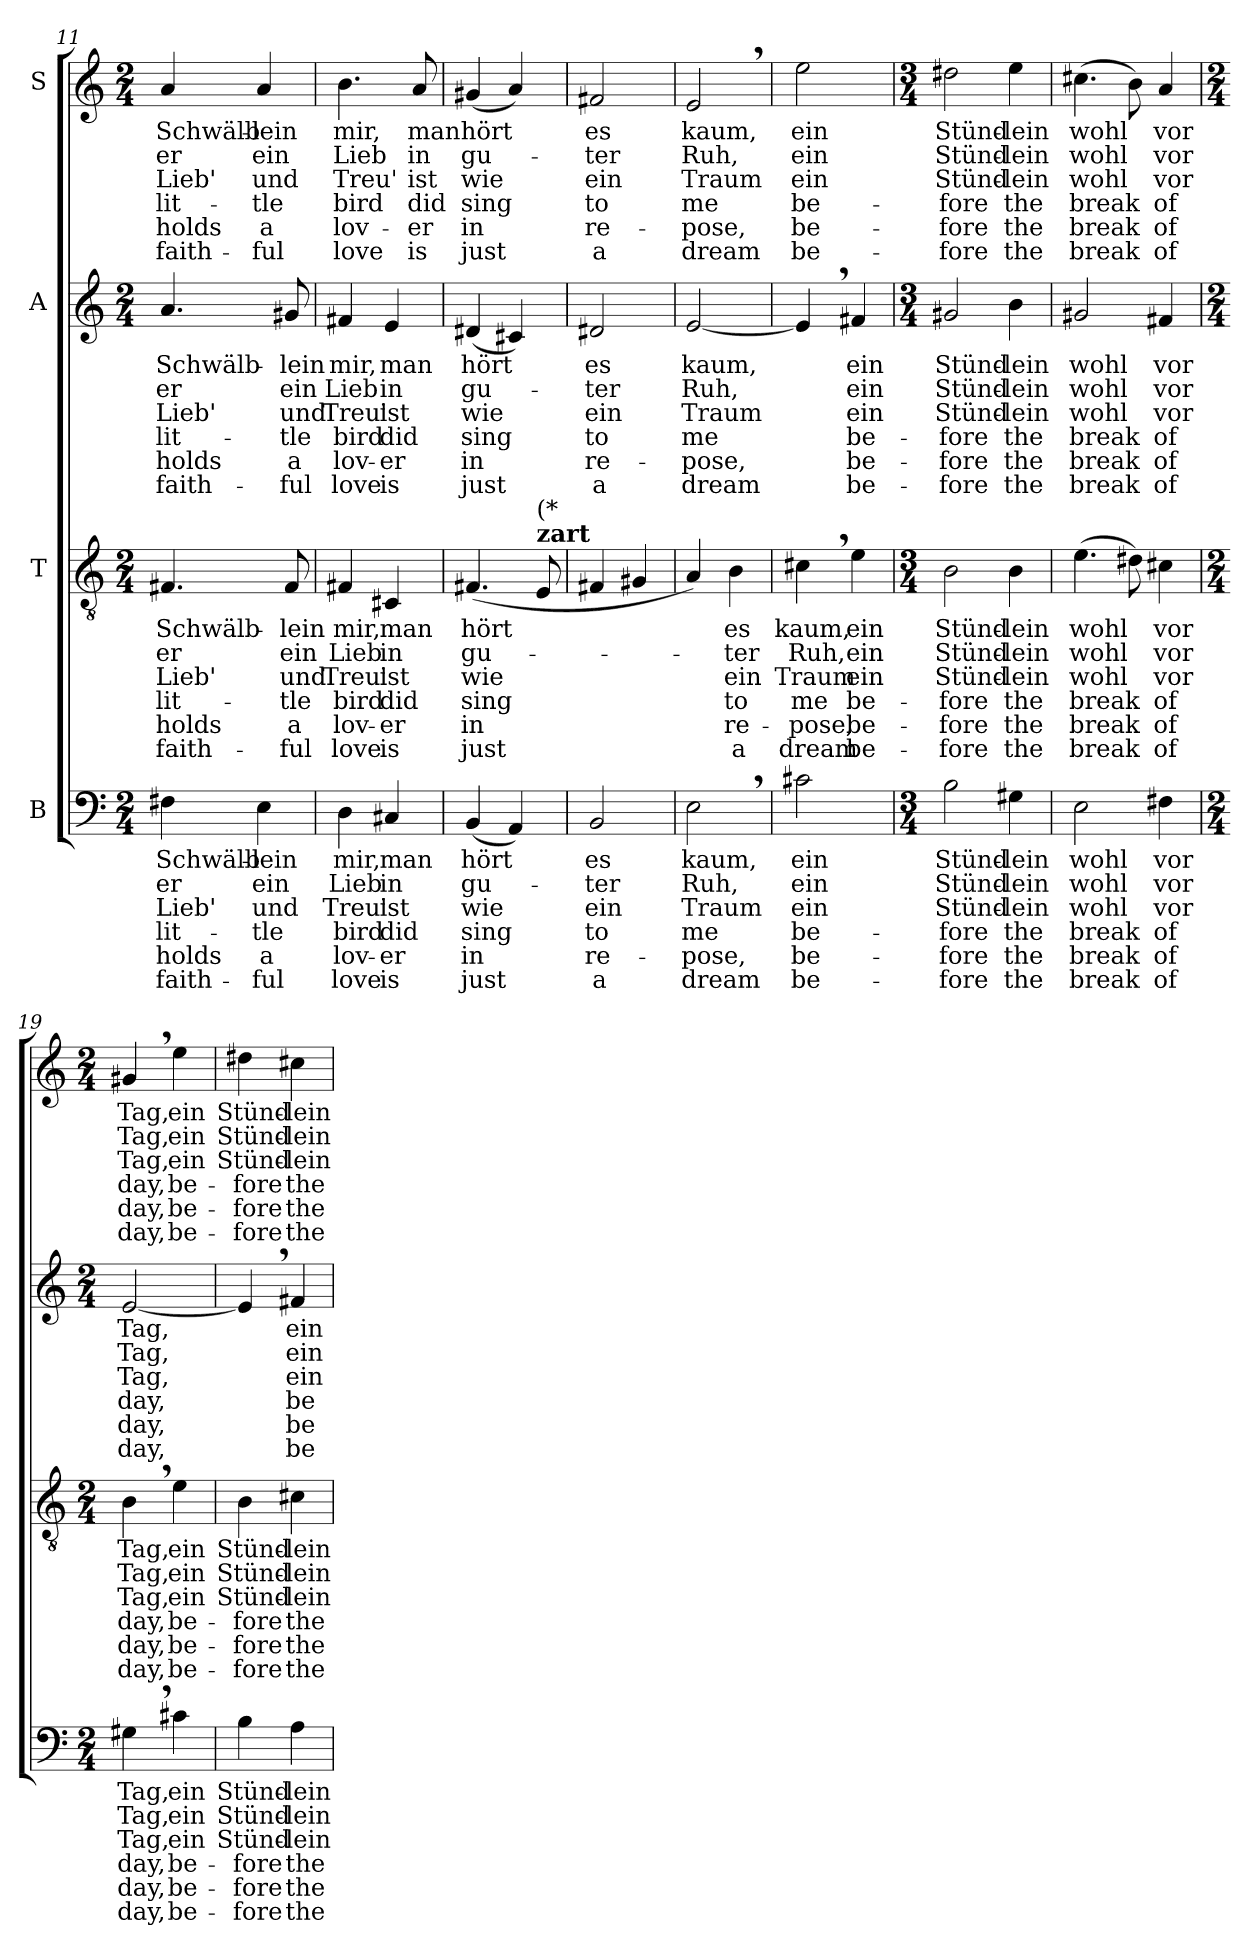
**kern	**text	**text	**text	**text	**text	**text	**kern	**text	**text	**text	**text	**text	**text	**kern	**text	**text	**text	**text	**text	**text	**kern	**text	**text	**text	**text	**text	**text
*part4	*part4	*part4	*part4	*part4	*part4	*part4	*part3	*part3	*part3	*part3	*part3	*part3	*part3	*part2	*part2	*part2	*part2	*part2	*part2	*part2	*part1	*part1	*part1	*part1	*part1	*part1	*part1
*staff4	*staff4	*staff4	*staff4	*staff4	*staff4	*staff4	*staff3	*staff3	*staff3	*staff3	*staff3	*staff3	*staff3	*staff2	*staff2	*staff2	*staff2	*staff2	*staff2	*staff2	*staff1	*staff1	*staff1	*staff1	*staff1	*staff1	*staff1
*I"B	*	*	*	*	*	*	*I"T	*	*	*	*	*	*	*I"A	*	*	*	*	*	*	*I"S	*	*	*	*	*	*
*clefF4	*	*	*	*	*	*	*clefGv2	*	*	*	*	*	*	*clefG2	*	*	*	*	*	*	*clefG2	*	*	*	*	*	*
*k[]	*	*	*	*	*	*	*k[]	*	*	*	*	*	*	*k[]	*	*	*	*	*	*	*k[]	*	*	*	*	*	*
*C:	*	*	*	*	*	*	*C:	*	*	*	*	*	*	*C:	*	*	*	*	*	*	*C:	*	*	*	*	*	*
*M2/4	*	*	*	*	*	*	*M2/4	*	*	*	*	*	*	*M2/4	*	*	*	*	*	*	*M2/4	*	*	*	*	*	*
=11	=11	=11	=11	=11	=11	=11	=11	=11	=11	=11	=11	=11	=11	=11	=11	=11	=11	=11	=11	=11	=11	=11	=11	=11	=11	=11	=11
!	!LO:LY:b	!LO:LY:b	!LO:LY:b	!LO:LY:b	!LO:LY:b	!LO:LY:b	!	!LO:LY:b	!LO:LY:b	!LO:LY:b	!LO:LY:b	!LO:LY:b	!LO:LY:b	!	!LO:LY:b	!LO:LY:b	!LO:LY:b	!LO:LY:b	!LO:LY:b	!LO:LY:b	!	!LO:LY:b	!LO:LY:b	!LO:LY:b	!LO:LY:b	!LO:LY:b	!LO:LY:b
4F#X\	Schwälb-	er	Lieb'	lit-	holds	faith-	4.F#X/	Schwälb-	er	Lieb'	lit-	holds	faith-	4.a/	Schwälb-	er	Lieb'	lit-	holds	faith-	4a/	Schwälb-	er	Lieb'	lit-	holds	faith-
!	!LO:LY:b	!LO:LY:b	!LO:LY:b	!LO:LY:b	!LO:LY:b	!LO:LY:b	!	!	!	!	!	!	!	!	!	!	!	!	!	!	!	!LO:LY:b	!LO:LY:b	!LO:LY:b	!LO:LY:b	!LO:LY:b	!LO:LY:b
4E\	-lein	ein	und	-tle	a	-ful	.	.	.	.	.	.	.	.	.	.	.	.	.	.	4a/	-lein	ein	und	-tle	a	-ful
!	!	!	!	!	!	!	!	!LO:LY:b	!LO:LY:b	!LO:LY:b	!LO:LY:b	!LO:LY:b	!LO:LY:b	!	!LO:LY:b	!LO:LY:b	!LO:LY:b	!LO:LY:b	!LO:LY:b	!LO:LY:b	!	!	!	!	!	!	!
.	.	.	.	.	.	.	8F#/	-lein	ein	und	-tle	a	-ful	8g#X/	-lein	ein	und	-tle	a	-ful	.	.	.	.	.	.	.
=12	=12	=12	=12	=12	=12	=12	=12	=12	=12	=12	=12	=12	=12	=12	=12	=12	=12	=12	=12	=12	=12	=12	=12	=12	=12	=12	=12
!	!LO:LY:b	!LO:LY:b	!LO:LY:b	!LO:LY:b	!LO:LY:b	!LO:LY:b	!	!LO:LY:b	!LO:LY:b	!LO:LY:b	!LO:LY:b	!LO:LY:b	!LO:LY:b	!	!LO:LY:b	!LO:LY:b	!LO:LY:b	!LO:LY:b	!LO:LY:b	!LO:LY:b	!	!LO:LY:b	!LO:LY:b	!LO:LY:b	!LO:LY:b	!LO:LY:b	!LO:LY:b
4D\	mir,	Lieb	Treu'	bird	lov-	love	4F#X/	mir,	Lieb	Treu'	bird	lov-	love	4f#X/	mir,	Lieb	Treu'	bird	lov-	love	4.b\	mir,	Lieb	Treu'	bird	lov-	love
!	!LO:LY:b	!LO:LY:b	!LO:LY:b	!LO:LY:b	!LO:LY:b	!LO:LY:b	!	!LO:LY:b	!LO:LY:b	!LO:LY:b	!LO:LY:b	!LO:LY:b	!LO:LY:b	!	!LO:LY:b	!LO:LY:b	!LO:LY:b	!LO:LY:b	!LO:LY:b	!LO:LY:b	!	!	!	!	!	!	!
4C#X/	man	in	ist	did	-er	is	4C#X/	man	in	ist	did	-er	is	4e/	man	in	ist	did	-er	is	.	.	.	.	.	.	.
!	!	!	!	!	!	!	!	!	!	!	!	!	!	!	!	!	!	!	!	!	!	!LO:LY:b	!LO:LY:b	!LO:LY:b	!LO:LY:b	!LO:LY:b	!LO:LY:b
.	.	.	.	.	.	.	.	.	.	.	.	.	.	.	.	.	.	.	.	.	8a/	man	in	ist	did	-er	is
!!LO:PB:g=z
=13	=13	=13	=13	=13	=13	=13	=13	=13	=13	=13	=13	=13	=13	=13	=13	=13	=13	=13	=13	=13	=13	=13	=13	=13	=13	=13	=13
!	!LO:LY:b	!LO:LY:b	!LO:LY:b	!LO:LY:b	!LO:LY:b	!LO:LY:b	!	!LO:LY:b	!LO:LY:b	!LO:LY:b	!LO:LY:b	!LO:LY:b	!LO:LY:b	!	!LO:LY:b	!LO:LY:b	!LO:LY:b	!LO:LY:b	!LO:LY:b	!LO:LY:b	!	!LO:LY:b	!LO:LY:b	!LO:LY:b	!LO:LY:b	!LO:LY:b	!LO:LY:b
(<4BB/	hört	gu-	wie	sing	in	just	(<4.F#X/	hört	gu-	wie	sing	in	just	(<4d#X/	hört	gu-	wie	sing	in	just	(<4g#X/	hört	gu-	wie	sing	in	just
4AA/)	.	.	.	.	.	.	.	.	.	.	.	.	.	4c#X/)	.	.	.	.	.	.	4a/)	.	.	.	.	.	.
!	!	!	!	!	!	!	!LO:TX:a:B:t=zart	!	!	!	!	!	!	!	!	!	!	!	!	!	!	!	!	!	!	!	!
!	!	!	!	!	!	!	!LO:TX:a:t=(*	!	!	!	!	!	!	!	!	!	!	!	!	!	!	!	!	!	!	!	!
.	.	.	.	.	.	.	8E/	.	.	.	.	.	.	.	.	.	.	.	.	.	.	.	.	.	.	.	.
=14	=14	=14	=14	=14	=14	=14	=14	=14	=14	=14	=14	=14	=14	=14	=14	=14	=14	=14	=14	=14	=14	=14	=14	=14	=14	=14	=14
!	!LO:LY:b	!LO:LY:b	!LO:LY:b	!LO:LY:b	!LO:LY:b	!LO:LY:b	!	!	!	!	!	!	!	!	!LO:LY:b	!LO:LY:b	!LO:LY:b	!LO:LY:b	!LO:LY:b	!LO:LY:b	!	!LO:LY:b	!LO:LY:b	!LO:LY:b	!LO:LY:b	!LO:LY:b	!LO:LY:b
2BB/	es	-ter	ein	to	re-	a	4F#X/	.	.	.	.	.	.	2d#X/	es	-ter	ein	to	re-	a	2f#X/	es	-ter	ein	to	re-	a
.	.	.	.	.	.	.	4G#X/	.	.	.	.	.	.	.	.	.	.	.	.	.	.	.	.	.	.	.	.
=15	=15	=15	=15	=15	=15	=15	=15	=15	=15	=15	=15	=15	=15	=15	=15	=15	=15	=15	=15	=15	=15	=15	=15	=15	=15	=15	=15
!	!LO:LY:b	!LO:LY:b	!LO:LY:b	!LO:LY:b	!LO:LY:b	!LO:LY:b	!	!	!	!	!	!	!	!	!LO:LY:b	!LO:LY:b	!LO:LY:b	!LO:LY:b	!LO:LY:b	!LO:LY:b	!	!LO:LY:b	!LO:LY:b	!LO:LY:b	!LO:LY:b	!LO:LY:b	!LO:LY:b
2E,>\	kaum,	Ruh,	Traum	me	-pose,	dream	4A/)	.	.	.	.	.	.	[2e/	kaum,	Ruh,	Traum	me	-pose,	dream	2e,>/	kaum,	Ruh,	Traum	me	-pose,	dream
!	!	!	!	!	!	!	!	!LO:LY:b	!LO:LY:b	!LO:LY:b	!LO:LY:b	!LO:LY:b	!LO:LY:b	!	!	!	!	!	!	!	!	!	!	!	!	!	!
.	.	.	.	.	.	.	4B\	es	-ter	ein	to	re-	a	.	.	.	.	.	.	.	.	.	.	.	.	.	.
=16	=16	=16	=16	=16	=16	=16	=16	=16	=16	=16	=16	=16	=16	=16	=16	=16	=16	=16	=16	=16	=16	=16	=16	=16	=16	=16	=16
!	!LO:LY:b	!LO:LY:b	!LO:LY:b	!LO:LY:b	!LO:LY:b	!LO:LY:b	!	!LO:LY:b	!LO:LY:b	!LO:LY:b	!LO:LY:b	!LO:LY:b	!LO:LY:b	!	!	!	!	!	!	!	!	!LO:LY:b	!LO:LY:b	!LO:LY:b	!LO:LY:b	!LO:LY:b	!LO:LY:b
2c#X\	ein	ein	ein	be-	be-	be-	4c#X,>\	kaum,	Ruh,	Traum	me	-pose,	dream	4e,>/]	.	.	.	.	.	.	2ee\	ein	ein	ein	be-	be-	be-
!	!	!	!	!	!	!	!	!LO:LY:b	!LO:LY:b	!LO:LY:b	!LO:LY:b	!LO:LY:b	!LO:LY:b	!	!LO:LY:b	!LO:LY:b	!LO:LY:b	!LO:LY:b	!LO:LY:b	!LO:LY:b	!	!	!	!	!	!	!
.	.	.	.	.	.	.	4e\	ein	ein	ein	be-	be-	be-	4f#X/	ein	ein	ein	be-	be-	be-	.	.	.	.	.	.	.
=17	=17	=17	=17	=17	=17	=17	=17	=17	=17	=17	=17	=17	=17	=17	=17	=17	=17	=17	=17	=17	=17	=17	=17	=17	=17	=17	=17
*M3/4	*	*	*	*	*	*	*M3/4	*	*	*	*	*	*	*M3/4	*	*	*	*	*	*	*M3/4	*	*	*	*	*	*
!	!LO:LY:b	!LO:LY:b	!LO:LY:b	!LO:LY:b	!LO:LY:b	!LO:LY:b	!	!LO:LY:b	!LO:LY:b	!LO:LY:b	!LO:LY:b	!LO:LY:b	!LO:LY:b	!	!LO:LY:b	!LO:LY:b	!LO:LY:b	!LO:LY:b	!LO:LY:b	!LO:LY:b	!	!LO:LY:b	!LO:LY:b	!LO:LY:b	!LO:LY:b	!LO:LY:b	!LO:LY:b
2B\	Stünd-	Stünd-	Stünd-	-fore	-fore	-fore	2B\	Stünd-	Stünd-	Stünd-	-fore	-fore	-fore	2g#X/	Stünd-	Stünd-	Stünd-	-fore	-fore	-fore	2dd#X\	Stünd-	Stünd-	Stünd-	-fore	-fore	-fore
!	!LO:LY:b	!LO:LY:b	!LO:LY:b	!LO:LY:b	!LO:LY:b	!LO:LY:b	!	!LO:LY:b	!LO:LY:b	!LO:LY:b	!LO:LY:b	!LO:LY:b	!LO:LY:b	!	!LO:LY:b	!LO:LY:b	!LO:LY:b	!LO:LY:b	!LO:LY:b	!LO:LY:b	!	!LO:LY:b	!LO:LY:b	!LO:LY:b	!LO:LY:b	!LO:LY:b	!LO:LY:b
4G#X\	-lein	-lein	-lein	the	the	the	4B\	-lein	-lein	-lein	the	the	the	4b\	-lein	-lein	-lein	the	the	the	4ee\	-lein	-lein	-lein	the	the	the
=18	=18	=18	=18	=18	=18	=18	=18	=18	=18	=18	=18	=18	=18	=18	=18	=18	=18	=18	=18	=18	=18	=18	=18	=18	=18	=18	=18
!	!LO:LY:b	!LO:LY:b	!LO:LY:b	!LO:LY:b	!LO:LY:b	!LO:LY:b	!	!LO:LY:b	!LO:LY:b	!LO:LY:b	!LO:LY:b	!LO:LY:b	!LO:LY:b	!	!LO:LY:b	!LO:LY:b	!LO:LY:b	!LO:LY:b	!LO:LY:b	!LO:LY:b	!	!LO:LY:b	!LO:LY:b	!LO:LY:b	!LO:LY:b	!LO:LY:b	!LO:LY:b
2E\	wohl	wohl	wohl	break	break	break	(>4.e\	wohl	wohl	wohl	break	break	break	2g#X/	wohl	wohl	wohl	break	break	break	(>4.cc#X\	wohl	wohl	wohl	break	break	break
.	.	.	.	.	.	.	8d#X\)	.	.	.	.	.	.	.	.	.	.	.	.	.	8b\)	.	.	.	.	.	.
!	!LO:LY:b	!LO:LY:b	!LO:LY:b	!LO:LY:b	!LO:LY:b	!LO:LY:b	!	!LO:LY:b	!LO:LY:b	!LO:LY:b	!LO:LY:b	!LO:LY:b	!LO:LY:b	!	!LO:LY:b	!LO:LY:b	!LO:LY:b	!LO:LY:b	!LO:LY:b	!LO:LY:b	!	!LO:LY:b	!LO:LY:b	!LO:LY:b	!LO:LY:b	!LO:LY:b	!LO:LY:b
4F#X\	vor	vor	vor	of	of	of	4c#X\	vor	vor	vor	of	of	of	4f#X/	vor	vor	vor	of	of	of	4a/	vor	vor	vor	of	of	of
=19	=19	=19	=19	=19	=19	=19	=19	=19	=19	=19	=19	=19	=19	=19	=19	=19	=19	=19	=19	=19	=19	=19	=19	=19	=19	=19	=19
*M2/4	*	*	*	*	*	*	*M2/4	*	*	*	*	*	*	*M2/4	*	*	*	*	*	*	*M2/4	*	*	*	*	*	*
!	!LO:LY:b	!LO:LY:b	!LO:LY:b	!LO:LY:b	!LO:LY:b	!LO:LY:b	!	!LO:LY:b	!LO:LY:b	!LO:LY:b	!LO:LY:b	!LO:LY:b	!LO:LY:b	!	!LO:LY:b	!LO:LY:b	!LO:LY:b	!LO:LY:b	!LO:LY:b	!LO:LY:b	!	!LO:LY:b	!LO:LY:b	!LO:LY:b	!LO:LY:b	!LO:LY:b	!LO:LY:b
4G#X,>\	Tag,	Tag,	Tag,	day,	day,	day,	4B,>\	Tag,	Tag,	Tag,	day,	day,	day,	[2e/	Tag,	Tag,	Tag,	day,	day,	day,	4g#X,>/	Tag,	Tag,	Tag,	day,	day,	day,
!	!LO:LY:b	!LO:LY:b	!LO:LY:b	!LO:LY:b	!LO:LY:b	!LO:LY:b	!	!LO:LY:b	!LO:LY:b	!LO:LY:b	!LO:LY:b	!LO:LY:b	!LO:LY:b	!	!	!	!	!	!	!	!	!LO:LY:b	!LO:LY:b	!LO:LY:b	!LO:LY:b	!LO:LY:b	!LO:LY:b
4c#X\	ein	ein	ein	be-	be-	be-	4e\	ein	ein	ein	be-	be-	be-	.	.	.	.	.	.	.	4ee\	ein	ein	ein	be-	be-	be-
=20	=20	=20	=20	=20	=20	=20	=20	=20	=20	=20	=20	=20	=20	=20	=20	=20	=20	=20	=20	=20	=20	=20	=20	=20	=20	=20	=20
!	!LO:LY:b	!LO:LY:b	!LO:LY:b	!LO:LY:b	!LO:LY:b	!LO:LY:b	!	!LO:LY:b	!LO:LY:b	!LO:LY:b	!LO:LY:b	!LO:LY:b	!LO:LY:b	!	!	!	!	!	!	!	!	!LO:LY:b	!LO:LY:b	!LO:LY:b	!LO:LY:b	!LO:LY:b	!LO:LY:b
4B\	Stünd-	Stünd-	Stünd-	-fore	-fore	-fore	4B\	Stünd-	Stünd-	Stünd-	-fore	-fore	-fore	4e,>/]	.	.	.	.	.	.	4dd#X\	Stünd-	Stünd-	Stünd-	-fore	-fore	-fore
!	!LO:LY:b	!LO:LY:b	!LO:LY:b	!LO:LY:b	!LO:LY:b	!LO:LY:b	!	!LO:LY:b	!LO:LY:b	!LO:LY:b	!LO:LY:b	!LO:LY:b	!LO:LY:b	!	!LO:LY:b	!LO:LY:b	!LO:LY:b	!LO:LY:b	!LO:LY:b	!LO:LY:b	!	!LO:LY:b	!LO:LY:b	!LO:LY:b	!LO:LY:b	!LO:LY:b	!LO:LY:b
4A\	-lein	-lein	-lein	the	the	the	4c#X\	-lein	-lein	-lein	the	the	the	4f#X/	ein	ein	ein	be-	be-	be-	4cc#X\	-lein	-lein	-lein	the	the	the
=	=	=	=	=	=	=	=	=	=	=	=	=	=	=	=	=	=	=	=	=	=	=	=	=	=	=	=
*-	*-	*-	*-	*-	*-	*-	*-	*-	*-	*-	*-	*-	*-	*-	*-	*-	*-	*-	*-	*-	*-	*-	*-	*-	*-	*-	*-
